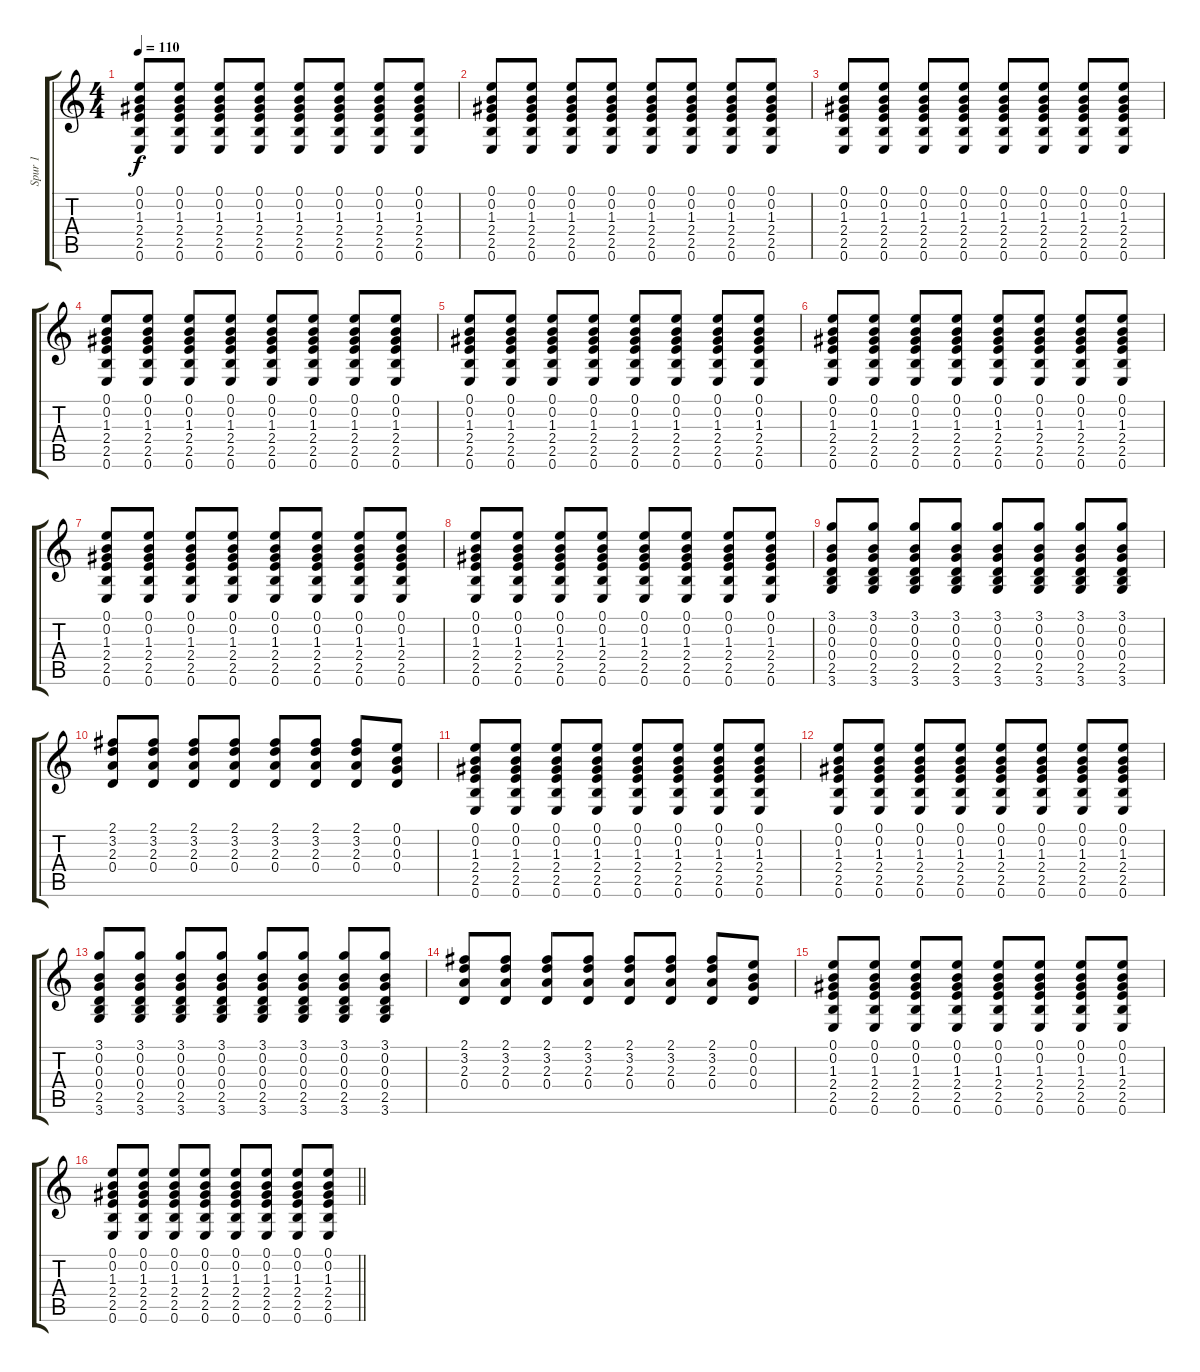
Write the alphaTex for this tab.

\track ("Spur 1" "Spur 1") {instrument electricguitarclean}
\staff {score tabs}
\tuning (E4 B3 G3 D3 A2 E2) {hide}
\ts (4 4)
\tempo 110
\clef g2
\ks c
(0.1 0.2 1.3 2.4 2.5 0.6).8{dy f} (0.1 0.2 1.3 2.4 2.5 0.6).8 (0.1 0.2 1.3 2.4 2.5 0.6).8 (0.1 0.2 1.3 2.4 2.5 0.6).8 (0.1 0.2 1.3 2.4 2.5 0.6).8 (0.1 0.2 1.3 2.4 2.5 0.6).8 (0.1 0.2 1.3 2.4 2.5 0.6).8 (0.1 0.2 1.3 2.4 2.5 0.6).8 |
(0.1 0.2 1.3 2.4 2.5 0.6).8 (0.1 0.2 1.3 2.4 2.5 0.6).8 (0.1 0.2 1.3 2.4 2.5 0.6).8 (0.1 0.2 1.3 2.4 2.5 0.6).8 (0.1 0.2 1.3 2.4 2.5 0.6).8 (0.1 0.2 1.3 2.4 2.5 0.6).8 (0.1 0.2 1.3 2.4 2.5 0.6).8 (0.1 0.2 1.3 2.4 2.5 0.6).8 |
(0.1 0.2 1.3 2.4 2.5 0.6).8 (0.1 0.2 1.3 2.4 2.5 0.6).8 (0.1 0.2 1.3 2.4 2.5 0.6).8 (0.1 0.2 1.3 2.4 2.5 0.6).8 (0.1 0.2 1.3 2.4 2.5 0.6).8 (0.1 0.2 1.3 2.4 2.5 0.6).8 (0.1 0.2 1.3 2.4 2.5 0.6).8 (0.1 0.2 1.3 2.4 2.5 0.6).8 |
(0.1 0.2 1.3 2.4 2.5 0.6).8 (0.1 0.2 1.3 2.4 2.5 0.6).8 (0.1 0.2 1.3 2.4 2.5 0.6).8 (0.1 0.2 1.3 2.4 2.5 0.6).8 (0.1 0.2 1.3 2.4 2.5 0.6).8 (0.1 0.2 1.3 2.4 2.5 0.6).8 (0.1 0.2 1.3 2.4 2.5 0.6).8 (0.1 0.2 1.3 2.4 2.5 0.6).8 |
(0.1 0.2 1.3 2.4 2.5 0.6).8 (0.1 0.2 1.3 2.4 2.5 0.6).8 (0.1 0.2 1.3 2.4 2.5 0.6).8 (0.1 0.2 1.3 2.4 2.5 0.6).8 (0.1 0.2 1.3 2.4 2.5 0.6).8 (0.1 0.2 1.3 2.4 2.5 0.6).8 (0.1 0.2 1.3 2.4 2.5 0.6).8 (0.1 0.2 1.3 2.4 2.5 0.6).8 |
(0.1 0.2 1.3 2.4 2.5 0.6).8 (0.1 0.2 1.3 2.4 2.5 0.6).8 (0.1 0.2 1.3 2.4 2.5 0.6).8 (0.1 0.2 1.3 2.4 2.5 0.6).8 (0.1 0.2 1.3 2.4 2.5 0.6).8 (0.1 0.2 1.3 2.4 2.5 0.6).8 (0.1 0.2 1.3 2.4 2.5 0.6).8 (0.1 0.2 1.3 2.4 2.5 0.6).8 |
(0.1 0.2 1.3 2.4 2.5 0.6).8 (0.1 0.2 1.3 2.4 2.5 0.6).8 (0.1 0.2 1.3 2.4 2.5 0.6).8 (0.1 0.2 1.3 2.4 2.5 0.6).8 (0.1 0.2 1.3 2.4 2.5 0.6).8 (0.1 0.2 1.3 2.4 2.5 0.6).8 (0.1 0.2 1.3 2.4 2.5 0.6).8 (0.1 0.2 1.3 2.4 2.5 0.6).8 |
(0.1 0.2 1.3 2.4 2.5 0.6).8 (0.1 0.2 1.3 2.4 2.5 0.6).8 (0.1 0.2 1.3 2.4 2.5 0.6).8 (0.1 0.2 1.3 2.4 2.5 0.6).8 (0.1 0.2 1.3 2.4 2.5 0.6).8 (0.1 0.2 1.3 2.4 2.5 0.6).8 (0.1 0.2 1.3 2.4 2.5 0.6).8 (0.1 0.2 1.3 2.4 2.5 0.6).8 |
(3.1 0.2 0.3 0.4 2.5 3.6).8 (3.1 0.2 0.3 0.4 2.5 3.6).8 (3.1 0.2 0.3 0.4 2.5 3.6).8 (3.1 0.2 0.3 0.4 2.5 3.6).8 (3.1 0.2 0.3 0.4 2.5 3.6).8 (3.1 0.2 0.3 0.4 2.5 3.6).8 (3.1 0.2 0.3 0.4 2.5 3.6).8 (3.1 0.2 0.3 0.4 2.5 3.6).8 |
(2.1 3.2 2.3 0.4).8 (2.1 3.2 2.3 0.4).8 (2.1 3.2 2.3 0.4).8 (2.1 3.2 2.3 0.4).8 (2.1 3.2 2.3 0.4).8 (2.1 3.2 2.3 0.4).8 (2.1 3.2 2.3 0.4).8 (0.1 0.2 0.3 0.4).8 |
(0.1 0.2 1.3 2.4 2.5 0.6).8 (0.1 0.2 1.3 2.4 2.5 0.6).8 (0.1 0.2 1.3 2.4 2.5 0.6).8 (0.1 0.2 1.3 2.4 2.5 0.6).8 (0.1 0.2 1.3 2.4 2.5 0.6).8 (0.1 0.2 1.3 2.4 2.5 0.6).8 (0.1 0.2 1.3 2.4 2.5 0.6).8 (0.1 0.2 1.3 2.4 2.5 0.6).8 |
(0.1 0.2 1.3 2.4 2.5 0.6).8 (0.1 0.2 1.3 2.4 2.5 0.6).8 (0.1 0.2 1.3 2.4 2.5 0.6).8 (0.1 0.2 1.3 2.4 2.5 0.6).8 (0.1 0.2 1.3 2.4 2.5 0.6).8 (0.1 0.2 1.3 2.4 2.5 0.6).8 (0.1 0.2 1.3 2.4 2.5 0.6).8 (0.1 0.2 1.3 2.4 2.5 0.6).8 |
(3.1 0.2 0.3 0.4 2.5 3.6).8 (3.1 0.2 0.3 0.4 2.5 3.6).8 (3.1 0.2 0.3 0.4 2.5 3.6).8 (3.1 0.2 0.3 0.4 2.5 3.6).8 (3.1 0.2 0.3 0.4 2.5 3.6).8 (3.1 0.2 0.3 0.4 2.5 3.6).8 (3.1 0.2 0.3 0.4 2.5 3.6).8 (3.1 0.2 0.3 0.4 2.5 3.6).8 |
(2.1 3.2 2.3 0.4).8 (2.1 3.2 2.3 0.4).8 (2.1 3.2 2.3 0.4).8 (2.1 3.2 2.3 0.4).8 (2.1 3.2 2.3 0.4).8 (2.1 3.2 2.3 0.4).8 (2.1 3.2 2.3 0.4).8 (0.1 0.2 0.3 0.4).8 |
(0.1 0.2 1.3 2.4 2.5 0.6).8 (0.1 0.2 1.3 2.4 2.5 0.6).8 (0.1 0.2 1.3 2.4 2.5 0.6).8 (0.1 0.2 1.3 2.4 2.5 0.6).8 (0.1 0.2 1.3 2.4 2.5 0.6).8 (0.1 0.2 1.3 2.4 2.5 0.6).8 (0.1 0.2 1.3 2.4 2.5 0.6).8 (0.1 0.2 1.3 2.4 2.5 0.6).8 |
\barLineRight lightlight
(0.1 0.2 1.3 2.4 2.5 0.6).8 (0.1 0.2 1.3 2.4 2.5 0.6).8 (0.1 0.2 1.3 2.4 2.5 0.6).8 (0.1 0.2 1.3 2.4 2.5 0.6).8 (0.1 0.2 1.3 2.4 2.5 0.6).8 (0.1 0.2 1.3 2.4 2.5 0.6).8 (0.1 0.2 1.3 2.4 2.5 0.6).8 (0.1 0.2 1.3 2.4 2.5 0.6).8
